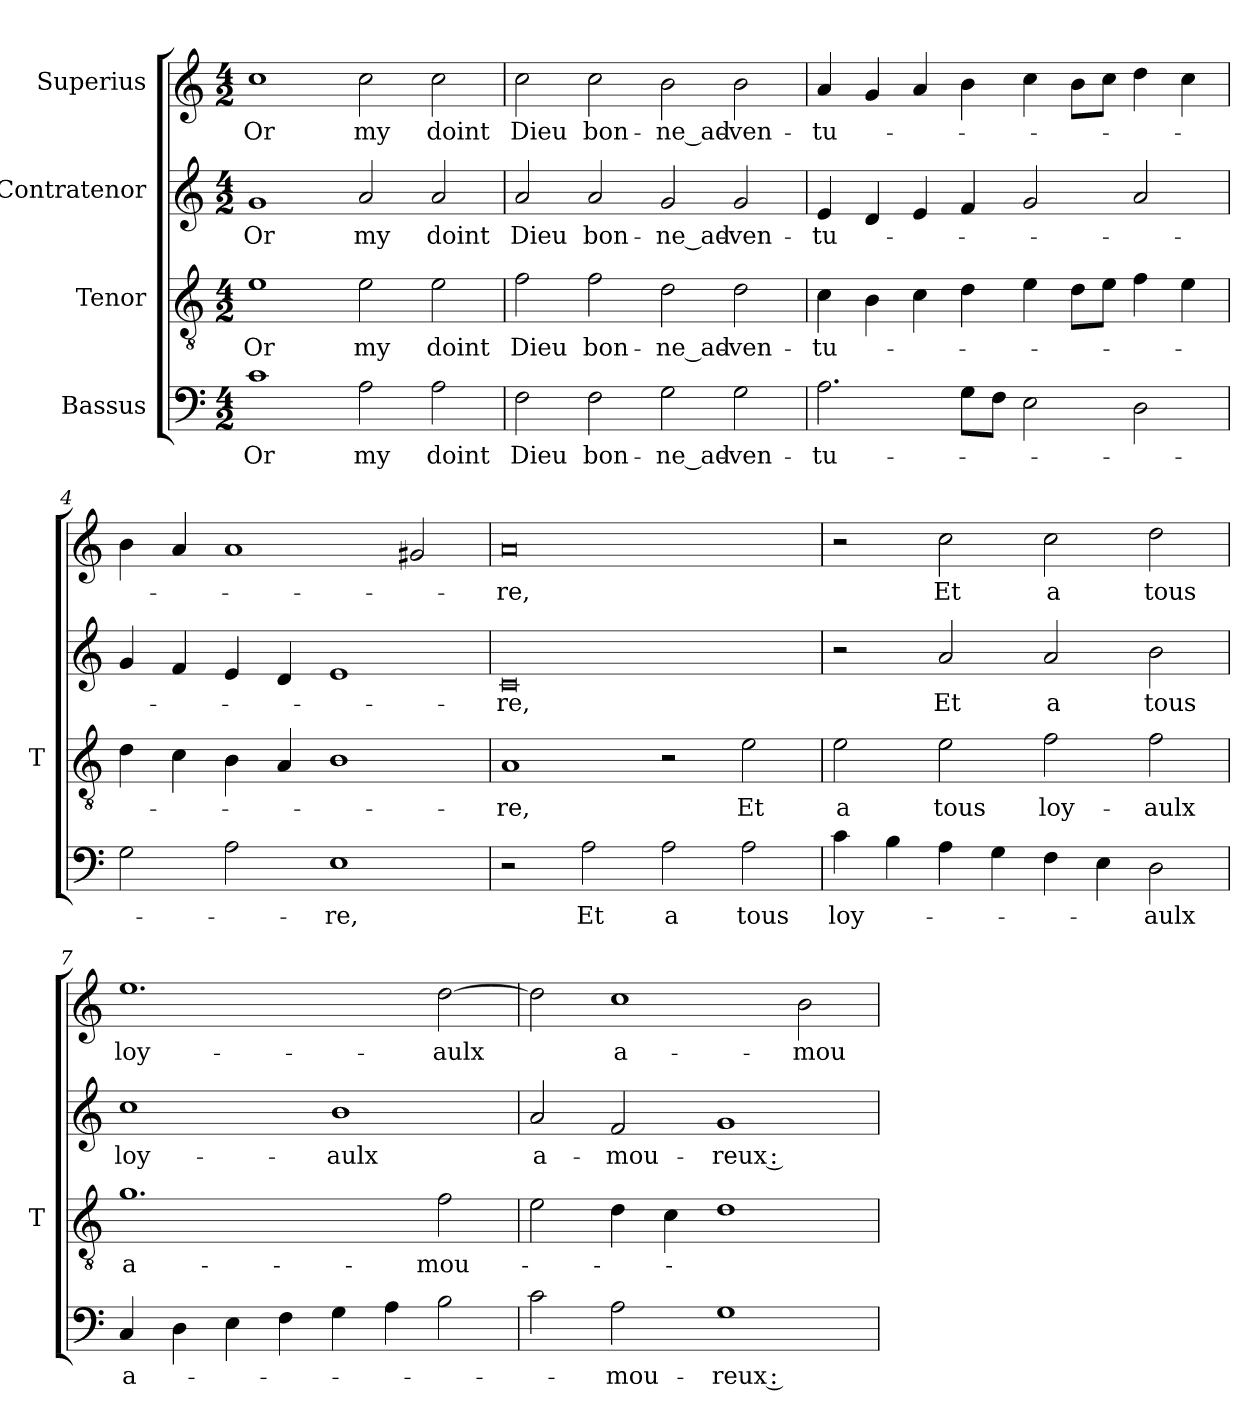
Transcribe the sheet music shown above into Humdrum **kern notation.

**kern	**text	**kern	**text	**kern	**text	**kern	**text
*part4	*part4	*part3	*part3	*part2	*part2	*part1	*part1
*staff4	*staff4	*staff3	*staff3	*staff2	*staff2	*staff1	*staff1
*I"Bassus	*	*I"Tenor	*	*I"Contratenor	*	*I"Superius	*
*	*	*I'T	*	*	*	*	*
*clefF4	*	*clefGv2	*	*clefG2	*	*clefG2	*
*k[]	*	*k[]	*	*k[]	*	*k[]	*
*M4/2	*	*M4/2	*	*M4/2	*	*M4/2	*
=1	=1	=1	=1	=1	=1	=1	=1
1c	-Or	1e	-Or	1g	-Or	1cc	-Or
2A	-my	2e	-my	2a	-my	2cc	-my
2A	-doint	2e	-doint	2a	-doint	2cc	-doint
=2	=2	=2	=2	=2	=2	=2	=2
2F	-Dieu	2f	-Dieu	2a	-Dieu	2cc	-Dieu
2F	bon-	2f	bon-	2a	bon-	2cc	bon-
2G	ne_ad-	2d	ne_ad-	2g	ne_ad-	2b	ne_ad-
2G	ven-	2d	ven-	2g	ven-	2b	ven-
=3	=3	=3	=3	=3	=3	=3	=3
2.A	tu-	4c	tu-	4e	tu-	4a	tu-
.	.	4B	.	4d	.	4g	.
.	.	4c	.	4e	.	4a	.
8GL	.	4d	.	4f	.	4b	.
8FJ	.	.	.	.	.	.	.
2E	.	4e	.	2g	.	4cc	.
.	.	8dL	.	.	.	8bL	.
.	.	8eJ	.	.	.	8ccJ	.
2D	.	4f	.	2a	.	4dd	.
.	.	4e	.	.	.	4cc	.
=4	=4	=4	=4	=4	=4	=4	=4
2G	.	4d	.	4g	.	4b	.
.	.	4c	.	4f	.	4a	.
2A	.	4B	.	4e	.	1a	.
.	.	4A	.	4d	.	.	.
1E	-re,	1B	.	1e	.	.	.
.	.	.	.	.	.	2g#X	.
=5	=5	=5	=5	=5	=5	=5	=5
2r	.	1A	-re,	0c	-re,	0a	-re,
2A	-Et	.	.	.	.	.	.
2A	-a	2r	.	.	.	.	.
2A	-tous	2e	-Et	.	.	.	.
=6	=6	=6	=6	=6	=6	=6	=6
4c	loy-	2e	-a	2r	.	2r	.
4B	.	.	.	.	.	.	.
4A	.	2e	-tous	2a	-Et	2cc	-Et
4G	.	.	.	.	.	.	.
4F	.	2f	loy-	2a	-a	2cc	-a
4E	.	.	.	.	.	.	.
2D	-aulx	2f	-aulx	2b	-tous	2dd	-tous
=7	=7	=7	=7	=7	=7	=7	=7
4C	a-	1.g	a-	1cc	loy-	1.ee	loy-
4D	.	.	.	.	.	.	.
4E	.	.	.	.	.	.	.
4F	.	.	.	.	.	.	.
4G	.	.	.	1b	-aulx	.	.
4A	.	.	.	.	.	.	.
2B	.	2f	mou-	.	.	[2dd	-aulx
=8	=8	=8	=8	=8	=8	=8	=8
2c	.	2e	.	2a	a-	2dd]	.
2A	mou-	4d	.	2f	mou-	1cc	a-
.	.	4c	.	.	.	.	.
1G	-reux :	1d	.	1g	-reux :	.	.
.	.	.	.	.	.	2b	mou-
=	=	=	=	=	=	=	=
*-	*-	*-	*-	*-	*-	*-	*-
